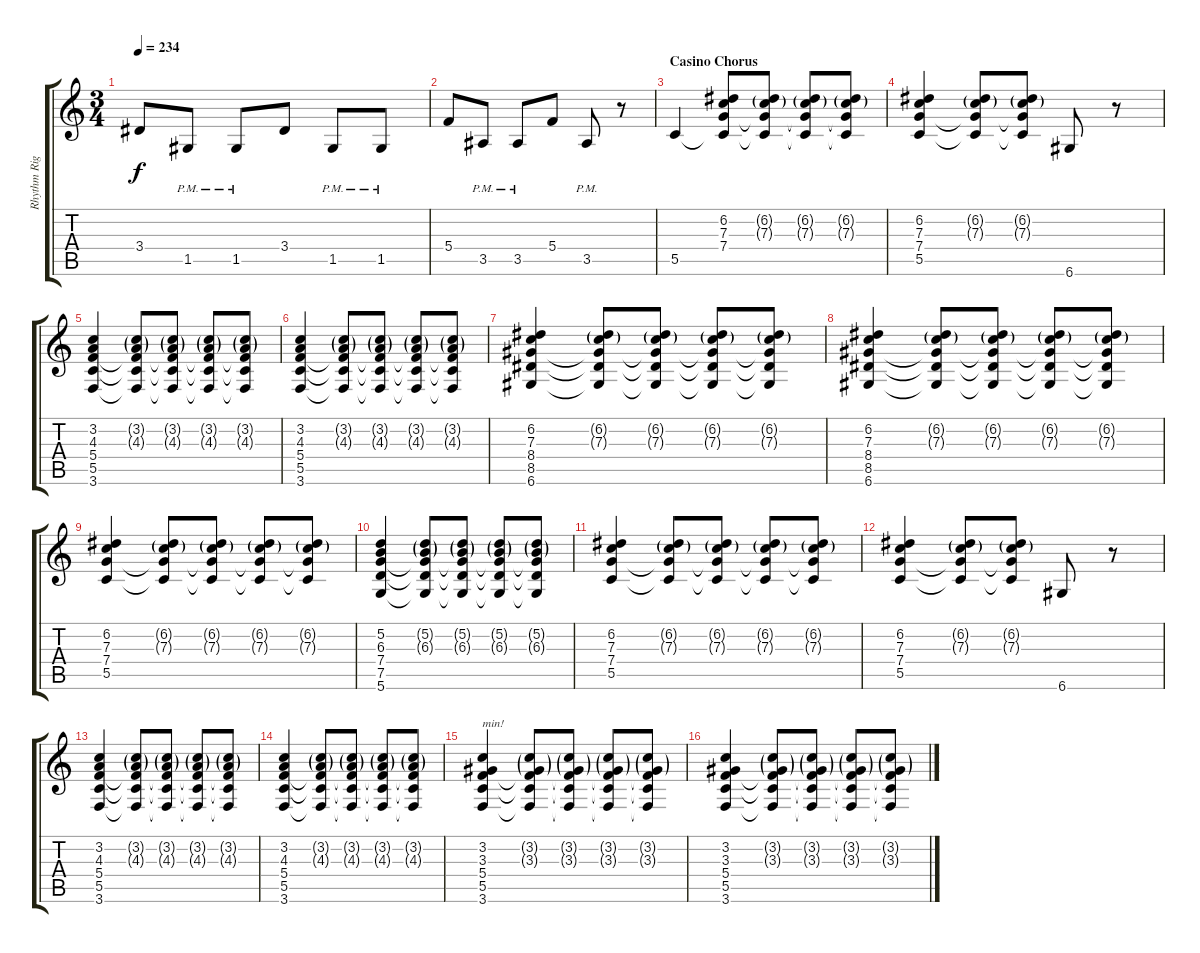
\track ("Rhythm Right" "Rhythm Rig") {instrument overdrivenguitar}
\staff {score tabs}
\tuning (D4 A3 F3 C3 G2 D2) {hide}
\ts (3 4)
\tempo 234
\clef g2
\ks c
3.4.8{dy f} 1.5{pm}.8 1.5{pm}.8 3.4.8 1.5{pm}.8 1.5{pm}.8 |
5.4.8 3.5{pm}.8 3.5{pm}.8 5.4.8 3.5{pm}.8 r.8 |
\section ("" "Casino Chorus")
5.5.4 (6.2 7.3 7.4 5.5{t}).8 (6.2{g} 7.3{g} 7.4{t} 5.5{t}).8 (6.2{g} 7.3{g} 7.4{t} 5.5{t}).8 (6.2{g} 7.3{g} 7.4{t} 5.5{t}).8 |
(6.2 7.3 7.4 5.5).4 (6.2{g} 7.3{g} 7.4{t} 5.5{t}).8 (6.2{g} 7.3{g} 7.4{t} 5.5{t}).8 6.6.8 r.8 |
(3.2 4.3 5.4 5.5 3.6).4 (3.2{g} 4.3{g} 5.4{t} 5.5{t} 3.6{t}).8 (3.2{g} 4.3{g} 5.4{t} 5.5{t} 3.6{t}).8 (3.2{g} 4.3{g} 5.4{t} 5.5{t} 3.6{t}).8 (3.2{g} 4.3{g} 5.4{t} 5.5{t} 3.6{t}).8 |
(3.2 4.3 5.4 5.5 3.6).4 (3.2{g} 4.3{g} 5.4{t} 5.5{t} 3.6{t}).8 (3.2{g} 4.3{g} 5.4{t} 5.5{t} 3.6{t}).8 (3.2{g} 4.3{g} 5.4{t} 5.5{t} 3.6{t}).8 (3.2{g} 4.3{g} 5.4{t} 5.5{t} 3.6{t}).8 |
(6.2 7.3 8.4 8.5 6.6).4 (6.2{g} 7.3{g} 8.4{t} 8.5{t} 6.6{t}).8 (6.2{g} 7.3{g} 8.4{t} 8.5{t} 6.6{t}).8 (6.2{g} 7.3{g} 8.4{t} 8.5{t} 6.6{t}).8 (6.2{g} 7.3{g} 8.4{t} 8.5{t} 6.6{t}).8 |
(6.2 7.3 8.4 8.5 6.6).4 (6.2{g} 7.3{g} 8.4{t} 8.5{t} 6.6{t}).8 (6.2{g} 7.3{g} 8.4{t} 8.5{t} 6.6{t}).8 (6.2{g} 7.3{g} 8.4{t} 8.5{t} 6.6{t}).8 (6.2{g} 7.3{g} 8.4{t} 8.5{t} 6.6{t}).8 |
(6.2 7.3 7.4 5.5).4 (6.2{g} 7.3{g} 7.4{t} 5.5{t}).8 (6.2{g} 7.3{g} 7.4{t} 5.5{t}).8 (6.2{g} 7.3{g} 7.4{t} 5.5{t}).8 (6.2{g} 7.3{g} 7.4{t} 5.5{t}).8 |
(5.2 6.3 7.4 7.5 5.6).4 (5.2{g} 6.3{g} 7.4{t} 7.5{t} 5.6{t}).8 (5.2{g} 6.3{g} 7.4{t} 7.5{t} 5.6{t}).8 (5.2{g} 6.3{g} 7.4{t} 7.5{t} 5.6{t}).8 (5.2{g} 6.3{g} 7.4{t} 7.5{t} 5.6{t}).8 |
(6.2 7.3 7.4 5.5).4 (6.2{g} 7.3{g} 7.4{t} 5.5{t}).8 (6.2{g} 7.3{g} 7.4{t} 5.5{t}).8 (6.2{g} 7.3{g} 7.4{t} 5.5{t}).8 (6.2{g} 7.3{g} 7.4{t} 5.5{t}).8 |
(6.2 7.3 7.4 5.5).4 (6.2{g} 7.3{g} 7.4{t} 5.5{t}).8 (6.2{g} 7.3{g} 7.4{t} 5.5{t}).8 6.6.8 r.8 |
(3.2 4.3 5.4 5.5 3.6).4 (3.2{g} 4.3{g} 5.4{t} 5.5{t} 3.6{t}).8 (3.2{g} 4.3{g} 5.4{t} 5.5{t} 3.6{t}).8 (3.2{g} 4.3{g} 5.4{t} 5.5{t} 3.6{t}).8 (3.2{g} 4.3{g} 5.4{t} 5.5{t} 3.6{t}).8 |
(3.2 4.3 5.4 5.5 3.6).4 (3.2{g} 4.3{g} 5.4{t} 5.5{t} 3.6{t}).8 (3.2{g} 4.3{g} 5.4{t} 5.5{t} 3.6{t}).8 (3.2{g} 4.3{g} 5.4{t} 5.5{t} 3.6{t}).8 (3.2{g} 4.3{g} 5.4{t} 5.5{t} 3.6{t}).8 |
(3.2 3.3 5.4 5.5 3.6).4{txt "min!"} (3.2{g} 3.3{g} 5.4{t} 5.5{t} 3.6{t}).8 (3.2{g} 3.3{g} 5.4{t} 5.5{t} 3.6{t}).8 (3.2{g} 3.3{g} 5.4{t} 5.5{t} 3.6{t}).8 (3.2{g} 3.3{g} 5.4{t} 5.5{t} 3.6{t}).8 |
(3.2 3.3 5.4 5.5 3.6).4 (3.2{g} 3.3{g} 5.4{t} 5.5{t} 3.6{t}).8 (3.2{g} 3.3{g} 5.4{t} 5.5{t} 3.6{t}).8 (3.2{g} 3.3{g} 5.4{t} 5.5{t} 3.6{t}).8 (3.2{g} 3.3{g} 5.4{t} 5.5{t} 3.6{t}).8
